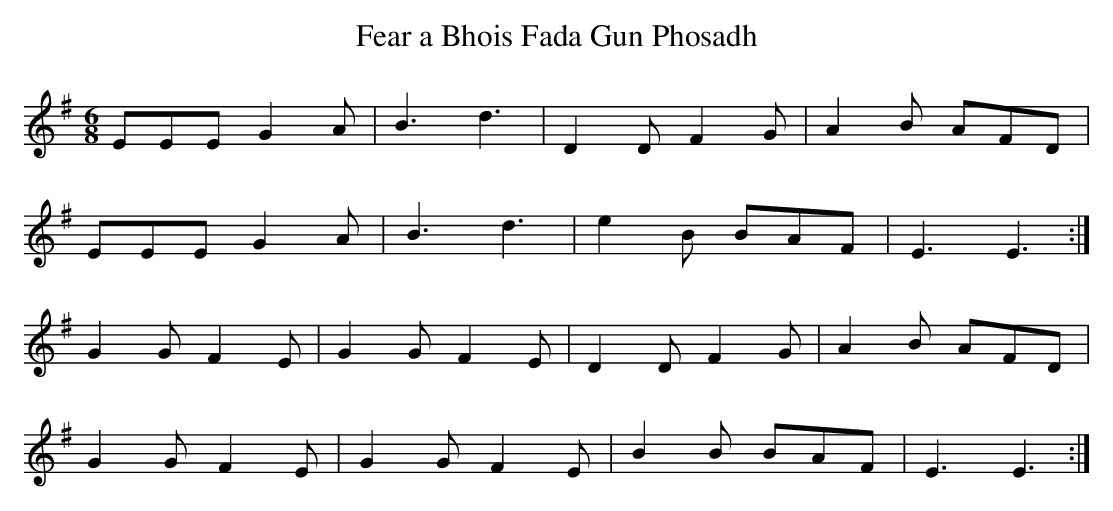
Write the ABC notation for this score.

X:1
T:Fear a Bhois Fada Gun Phosadh
M:6/8
L:1/8
K:Em
EEE G2A | B3  d3  | D2D F2G | A2B AFD |
EEE G2A | B3  d3  | e2B BAF | E3  E3 :|
G2G F2E | G2G F2E | D2D F2G | A2B AFD |
G2G F2E | G2G F2E | B2B BAF | E3  E3 :|
